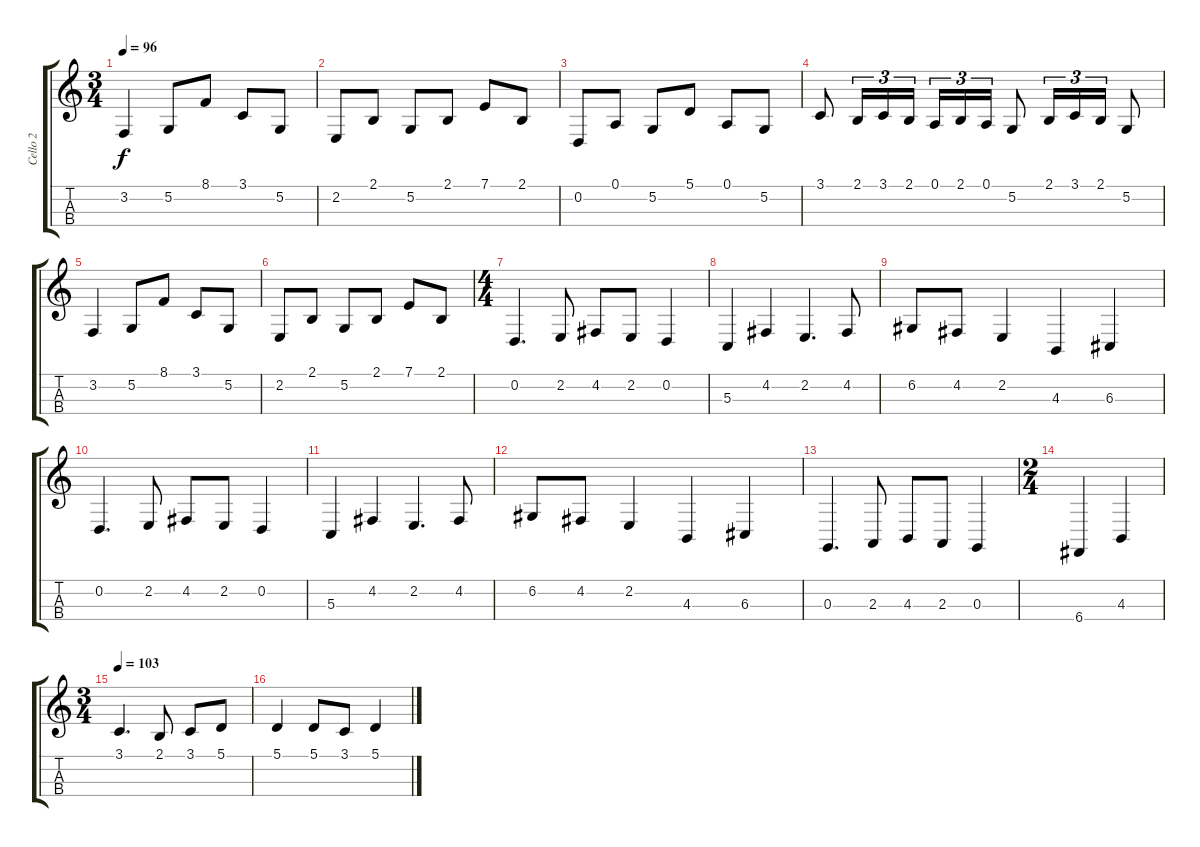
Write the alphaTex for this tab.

\track ("Cello 2" "Cello 2") {instrument cello}
\staff {score tabs}
\tuning (A3 D3 G2 C2) {hide}
\ts (3 4)
\tempo 96
\clef g2
\ks c
3.2.4{dy f} 5.2.8 8.1.8 3.1.8 5.2.8 |
2.2.8 2.1.8 5.2.8 2.1.8 7.1.8 2.1.8 |
0.2.8 0.1.8 5.2.8 5.1.8 0.1.8 5.2.8 |
3.1.8 2.1.16{tu (3 2)} 3.1.16{tu (3 2)} 2.1.16{tu (3 2)} 0.1.16{tu (3 2)} 2.1.16{tu (3 2)} 0.1.16{tu (3 2)} 5.2.8 2.1.16{tu (3 2)} 3.1.16{tu (3 2)} 2.1.16{tu (3 2)} 5.2.8 |
3.2.4 5.2.8 8.1.8 3.1.8 5.2.8 |
2.2.8 2.1.8 5.2.8 2.1.8 7.1.8 2.1.8 |
\ts (4 4)
0.2.4{d} 2.2.8 4.2.8 2.2.8 0.2.4 |
5.3.4 4.2.4 2.2.4{d} 4.2.8 |
6.2.8 4.2.8 2.2.4 4.3.4 6.3.4 |
0.2.4{d} 2.2.8 4.2.8 2.2.8 0.2.4 |
5.3.4 4.2.4 2.2.4{d} 4.2.8 |
6.2.8 4.2.8 2.2.4 4.3.4 6.3.4 |
0.3.4{d} 2.3.8 4.3.8 2.3.8 0.3.4 |
\ts (2 4)
6.4.4 4.3.4 |
\ts (3 4)
\tempo 103
3.1.4{d} 2.1.8 3.1.8 5.1.8 |
5.1.4 5.1.8 3.1.8 5.1.4
